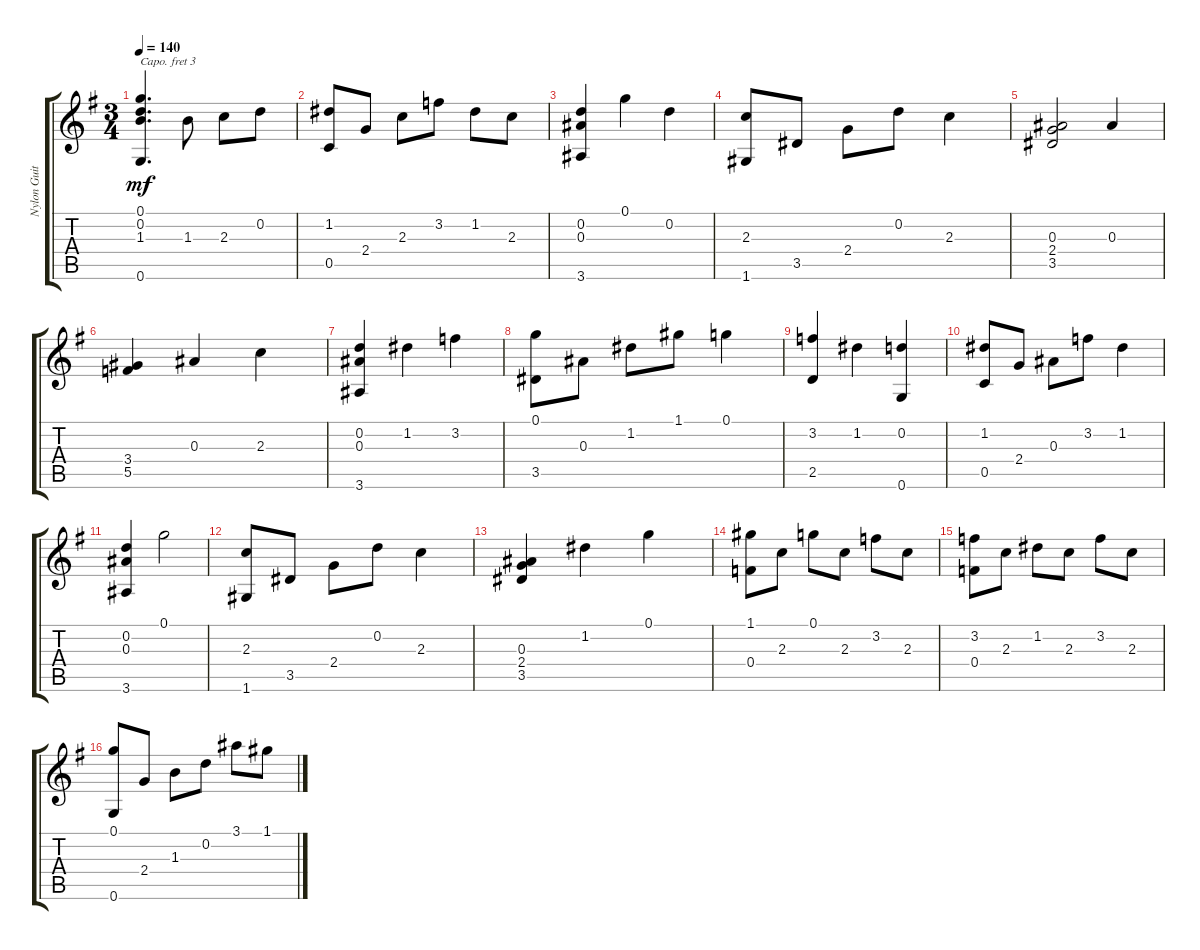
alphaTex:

\track ("Nylon Guitar" "Nylon Guit") {instrument acousticguitarnylon}
\staff {score tabs}
\capo 3
\tuning (E4 B3 G3 D3 A2 E2) {hide}
\ts (3 4)
\tempo 140
\clef g2
\ks eminor
(0.1 0.2 1.3 0.6).4{d dy mf} 1.3.8 2.3.8 0.2.8 |
(1.2 0.5).8 2.4.8 2.3.8 3.2.8 1.2.8 2.3.8 |
(0.2 0.3 3.6).4 0.1.4 0.2.4 |
(2.3 1.6).8 3.5.8 2.4.8 0.2.8 2.3.4 |
(0.3 2.4 3.5).2 0.3.4 |
(3.4 5.5).4 0.3.4 2.3.4 |
(0.2 0.3 3.6).4 1.2.4 3.2.4 |
(0.1 3.5).8 0.3.8 1.2.8 1.1.8 0.1.4 |
(3.2 2.5).4 1.2.4 (0.2 0.6).4 |
(1.2 0.5).8 2.4.8 0.3.8 3.2.8 1.2.4 |
(0.2 0.3 3.6).4 0.1.2 |
(2.3 1.6).8 3.5.8 2.4.8 0.2.8 2.3.4 |
(0.3 2.4 3.5).4 1.2.4 0.1.4 |
(1.1 0.4).8 2.3.8 0.1.8 2.3.8 3.2.8 2.3.8 |
(3.2 0.4).8 2.3.8 1.2.8 2.3.8 3.2.8 2.3.8 |
(0.1 0.6).8 2.4.8 1.3.8 0.2.8 3.1.8 1.1.8
